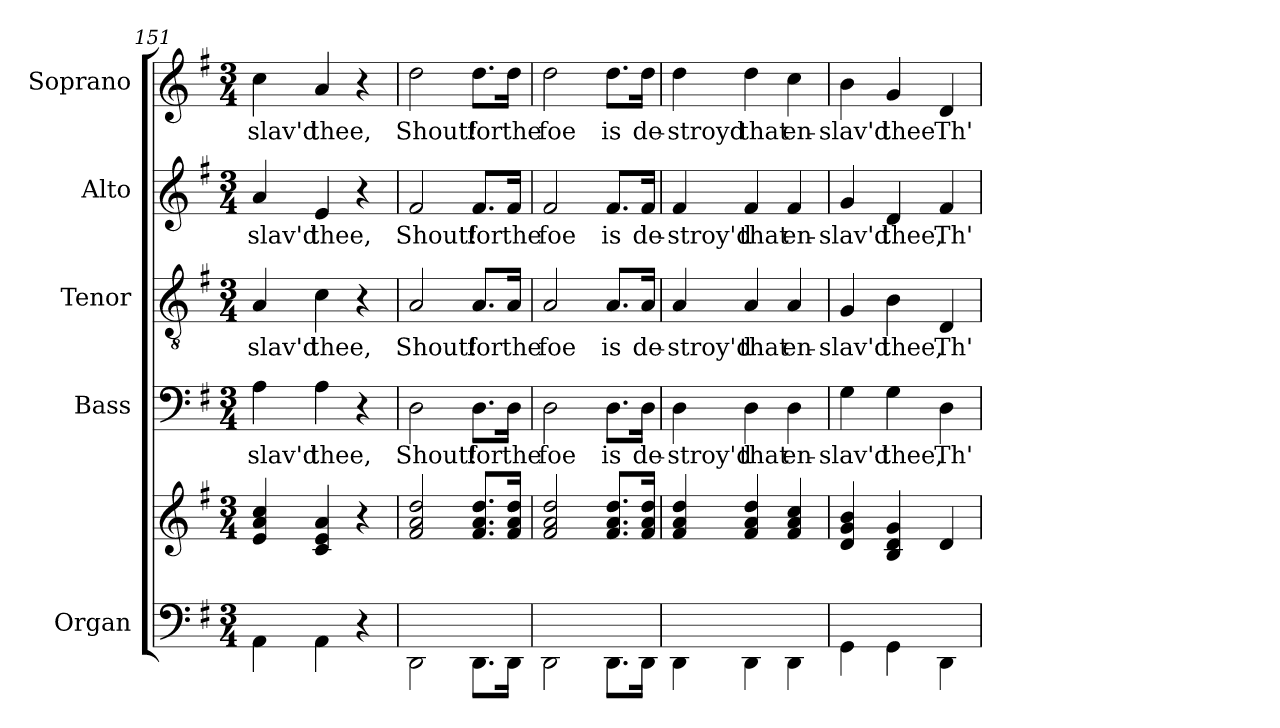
**kern	**kern	**kern	**text	**kern	**text	**kern	**text	**kern	**text
*part5	*part5	*part4	*part4	*part3	*part3	*part2	*part2	*part1	*part1
*staff6	*staff5	*staff4	*staff4	*staff3	*staff3	*staff2	*staff2	*staff1	*staff1
*I"Organ	*	*I"Bass	*	*I"Tenor	*	*I"Alto	*	*I"Soprano	*
*I'Org.	*	*I'B.	*	*I'T.	*	*I'A.	*	*I'S.	*
!!LO:PB:g=z
*clefF4	*clefG2	*clefF4	*	*clefGv2	*	*clefG2	*	*clefG2	*
*	*	*	*	*ITrd7c12	*	*	*	*	*
*k[f#]	*k[f#]	*k[f#]	*	*k[f#]	*	*k[f#]	*	*k[f#]	*
*G:	*G:	*G:	*	*G:	*	*G:	*	*G:	*
*M3/4	*M3/4	*M3/4	*	*M3/4	*	*M3/4	*	*M3/4	*
=151	=151	=151	=151	=151	=151	=151	=151	=151	=151
!	!	!	!LO:LY:b:color=#000000	!	!	!	!	!	!
!	!	!	!	!	!LO:LY:b:color=#000000	!	!	!	!
!	!	!	!	!	!	!	!LO:LY:b:color=#000000	!	!
!	!	!	!	!	!	!	!	!	!LO:LY:b:color=#000000
4AAi\	4ei/ 4ai 4cci	4Ai\	-slav'd	4AAi/	-slav'd	4ai/	-slav'd	4cci\	-slav'd
!	!	!	!LO:LY:b:color=#000000	!	!	!	!	!	!
!	!	!	!	!	!LO:LY:b:color=#000000	!	!	!	!
!	!	!	!	!	!	!	!LO:LY:b:color=#000000	!	!
!	!	!	!	!	!	!	!	!	!LO:LY:b:color=#000000
4AAi\	4ci/ 4ei 4ai	4Ai\	thee,	4Ci\	thee,	4ei/	thee,	4ai/	thee,
4r	4r	4r	.	4r	.	4r	.	4r	.
=152	=152	=152	=152	=152	=152	=152	=152	=152	=152
!	!	!	!LO:LY:b:color=#000000	!	!	!	!	!	!
!	!	!	!	!	!LO:LY:b:color=#000000	!	!	!	!
!	!	!	!	!	!	!	!LO:LY:b:color=#000000	!	!
!	!	!	!	!	!	!	!	!	!LO:LY:b:color=#000000
2DDi\	2f#i/ 2ai 2ddi	2Di\	Shout!	2AAi/	Shout!	2f#i/	Shout!	2ddi\	Shout!
!	!	!	!LO:LY:b:color=#000000	!	!	!	!	!	!
!	!	!	!	!	!LO:LY:b:color=#000000	!	!	!	!
!	!	!	!	!	!	!	!LO:LY:b:color=#000000	!	!
!	!	!	!	!	!	!	!	!	!LO:LY:b:color=#000000
8.DDi\L	8.f#i/ 8.ai 8.ddiL	8.Di\L	for	8.AAi/L	for	8.f#i/L	for	8.ddi\L	for
!	!	!	!LO:LY:b:color=#000000	!	!	!	!	!	!
!	!	!	!	!	!LO:LY:b:color=#000000	!	!	!	!
!	!	!	!	!	!	!	!LO:LY:b:color=#000000	!	!
!	!	!	!	!	!	!	!	!	!LO:LY:b:color=#000000
16DDi\Jk	16f#i/ 16ai 16ddiJk	16Di\Jk	the	16AAi/Jk	the	16f#i/Jk	the	16ddi\Jk	the
=153	=153	=153	=153	=153	=153	=153	=153	=153	=153
!	!	!	!LO:LY:b:color=#000000	!	!	!	!	!	!
!	!	!	!	!	!LO:LY:b:color=#000000	!	!	!	!
!	!	!	!	!	!	!	!LO:LY:b:color=#000000	!	!
!	!	!	!	!	!	!	!	!	!LO:LY:b:color=#000000
2DDi\	2f#i/ 2ai 2ddi	2Di\	foe	2AAi/	foe	2f#i/	foe	2ddi\	foe
!	!	!	!LO:LY:b:color=#000000	!	!	!	!	!	!
!	!	!	!	!	!LO:LY:b:color=#000000	!	!	!	!
!	!	!	!	!	!	!	!LO:LY:b:color=#000000	!	!
!	!	!	!	!	!	!	!	!	!LO:LY:b:color=#000000
8.DDi\L	8.f#i/ 8.ai 8.ddiL	8.Di\L	is	8.AAi/L	is	8.f#i/L	is	8.ddi\L	is
!	!	!	!LO:LY:b:color=#000000	!	!	!	!	!	!
!	!	!	!	!	!LO:LY:b:color=#000000	!	!	!	!
!	!	!	!	!	!	!	!LO:LY:b:color=#000000	!	!
!	!	!	!	!	!	!	!	!	!LO:LY:b:color=#000000
16DDi\Jk	16f#i/ 16ai 16ddiJk	16Di\Jk	de-	16AAi/Jk	de-	16f#i/Jk	de-	16ddi\Jk	de-
=154	=154	=154	=154	=154	=154	=154	=154	=154	=154
!	!	!	!LO:LY:b:color=#000000	!	!	!	!	!	!
!	!	!	!	!	!LO:LY:b:color=#000000	!	!	!	!
!	!	!	!	!	!	!	!LO:LY:b:color=#000000	!	!
!	!	!	!	!	!	!	!	!	!LO:LY:b:color=#000000
4DDi\	4f#i/ 4ai 4ddi	4Di\	-stroy'd	4AAi/	-stroy'd	4f#i/	-stroy'd	4ddi\	-stroyd
!	!	!	!LO:LY:b:color=#000000	!	!	!	!	!	!
!	!	!	!	!	!LO:LY:b:color=#000000	!	!	!	!
!	!	!	!	!	!	!	!LO:LY:b:color=#000000	!	!
!	!	!	!	!	!	!	!	!	!LO:LY:b:color=#000000
4DDi\	4f#i/ 4ai 4ddi	4Di\	that	4AAi/	that	4f#i/	that	4ddi\	that
!	!	!	!LO:LY:b:color=#000000	!	!	!	!	!	!
!	!	!	!	!	!LO:LY:b:color=#000000	!	!	!	!
!	!	!	!	!	!	!	!LO:LY:b:color=#000000	!	!
!	!	!	!	!	!	!	!	!	!LO:LY:b:color=#000000
4DDi\	4f#i/ 4ai 4cci	4Di\	en-	4AAi/	en-	4f#i/	en-	4cci\	en-
=155	=155	=155	=155	=155	=155	=155	=155	=155	=155
!	!	!	!LO:LY:b:color=#000000	!	!	!	!	!	!
!	!	!	!	!	!LO:LY:b:color=#000000	!	!	!	!
!	!	!	!	!	!	!	!LO:LY:b:color=#000000	!	!
!	!	!	!	!	!	!	!	!	!LO:LY:b:color=#000000
4GGi\	4di/ 4gi 4bi	4Gi\	-slav'd	4GGi/	-slav'd	4gi/	-slav'd	4bi\	-slav'd
!	!	!	!LO:LY:b:color=#000000	!	!	!	!	!	!
!	!	!	!	!	!LO:LY:b:color=#000000	!	!	!	!
!	!	!	!	!	!	!	!LO:LY:b:color=#000000	!	!
!	!	!	!	!	!	!	!	!	!LO:LY:b:color=#000000
4GGi\	4Bi/ 4di 4gi	4Gi\	thee,	4BBi\	thee,	4di/	thee,	4gi/	thee
!	!	!	!LO:LY:b:color=#000000	!	!	!	!	!	!
!	!	!	!	!	!LO:LY:b:color=#000000	!	!	!	!
!	!	!	!	!	!	!	!LO:LY:b:color=#000000	!	!
!	!	!	!	!	!	!	!	!	!LO:LY:b:color=#000000
4DDi\	4di/	4Di\	Th'	4DDi/	Th'	4f#i/	Th'	4di/	Th'
=	=	=	=	=	=	=	=	=	=
*-	*-	*-	*-	*-	*-	*-	*-	*-	*-
